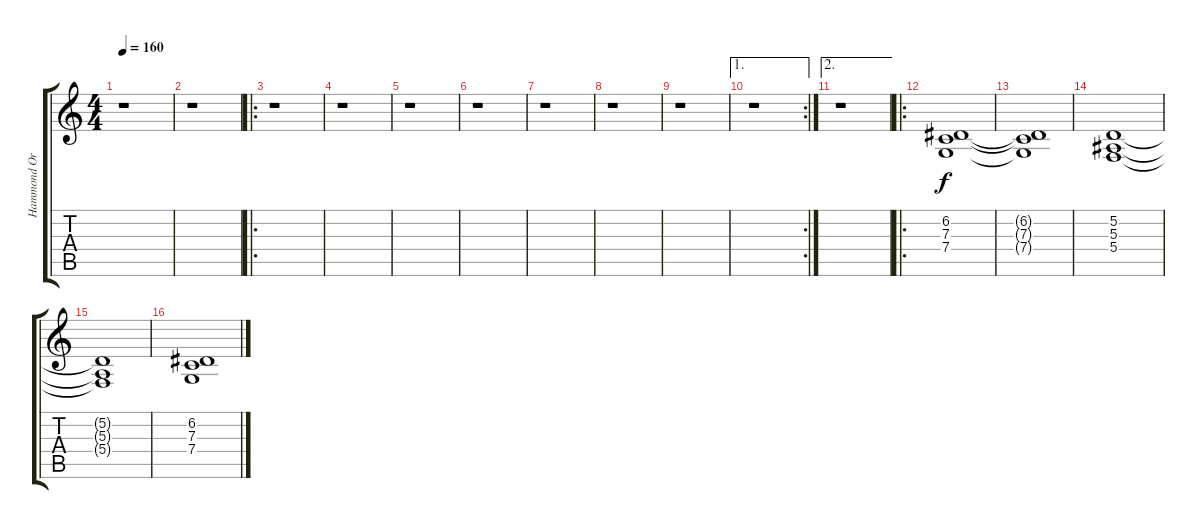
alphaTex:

\track ("Hammond Organ" "Hammond Or") {instrument drawbarorgan}
\staff {score tabs}
\tuning (D4 A3 F3 C3 G2 D2) {hide}
\ts (4 4)
\tempo 160
\clef g2
\ks c
r.1{dy f} |
r.1 |
\ro
r.1 |
r.1 |
r.1 |
r.1 |
r.1 |
r.1 |
r.1 |
\ae 1
\rc 2
r.1 |
\ae 2
r.1 |
\ro
(6.2 7.3 7.4).1 |
(6.2{t} 7.3{t} 7.4{t}).1 |
(5.2 5.3 5.4).1 |
(5.2{t} 5.3{t} 5.4{t}).1 |
(6.2 7.3 7.4).1
